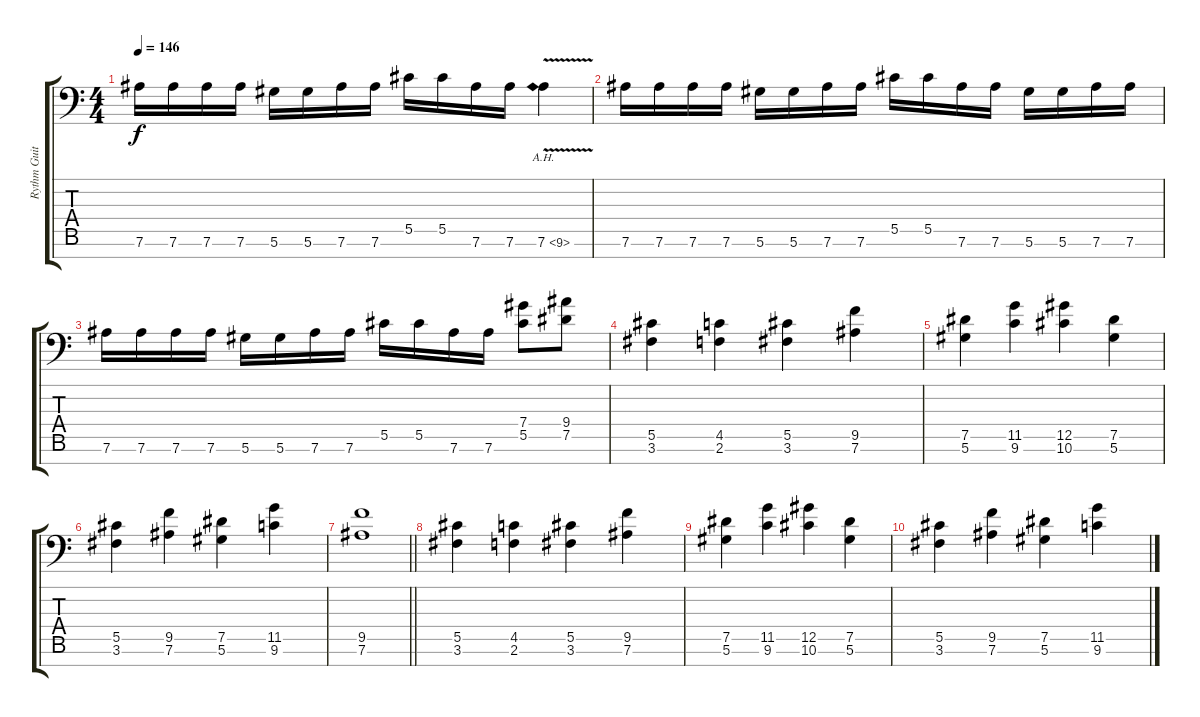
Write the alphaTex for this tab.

\track ("Rythm Guitar" "Rythm Guit") {instrument distortionguitar}
\staff {score tabs}
\tuning (Eb4 Bb3 Gb3 Db3 Ab2 Eb2 Bb1) {hide}
\ts (4 4)
\tempo 146
\clef f4
\ks c
7.6.16{dy f} 7.6.16 7.6.16 7.6.16 5.6.16 5.6.16 7.6.16 7.6.16 5.5.16 5.5.16 7.6.16 7.6.16 7.6{ah 2 v}.4 |
7.6.16 7.6.16 7.6.16 7.6.16 5.6.16 5.6.16 7.6.16 7.6.16 5.5.16 5.5.16 7.6.16 7.6.16 5.6.16 5.6.16 7.6.16 7.6.16 |
7.6.16 7.6.16 7.6.16 7.6.16 5.6.16 5.6.16 7.6.16 7.6.16 5.5.16 5.5.16 7.6.16 7.6.16 (7.4 5.5).8 (9.4 7.5).8 |
(5.5 3.6).4 (4.5 2.6).4 (5.5 3.6).4 (9.5 7.6).4 |
(7.5 5.6).4 (11.5 9.6).4 (12.5 10.6).4 (7.5 5.6).4 |
(5.5 3.6).4 (9.5 7.6).4 (7.5 5.6).4 (11.5 9.6).4 |
\barLineRight lightlight
(9.5 7.6).1 |
(5.5 3.6).4 (4.5 2.6).4 (5.5 3.6).4 (9.5 7.6).4 |
(7.5 5.6).4 (11.5 9.6).4 (12.5 10.6).4 (7.5 5.6).4 |
(5.5 3.6).4 (9.5 7.6).4 (7.5 5.6).4 (11.5 9.6).4
